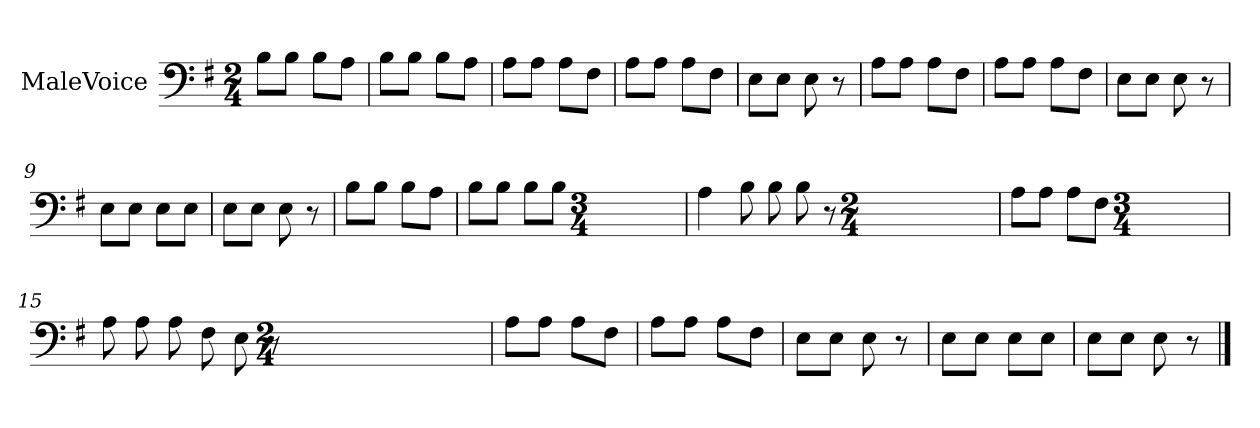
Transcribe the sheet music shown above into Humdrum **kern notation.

**kern
*part1
*staff1
*I"MaleVoice
*clefF4
*k[f#]
*M2/4
*MM96
=1
8B\L
8B\J
8B\L
8A\J
=2
8B\L
8B\J
8B\L
8A\J
=3
8A\L
8A\J
8A\L
8F#\J
=4
8A\L
8A\J
8A\L
8F#\J
=5
8E\L
8E\J
8E
8r
=6
8A\L
8A\J
8A\L
8F#\J
=7
8A\L
8A\J
8A\L
8F#\J
=8
8E\L
8E\J
8E
8r
=9
8E\L
8E\J
8E\L
8E\J
=10
8E\L
8E\J
8E
8r
=11
8B\L
8B\J
8B\L
8A\J
=12
8B\L
8B\J
8B\L
8B\J
*M3/4
=13
4A
8B
8B
8B
8r
*M2/4
=14
8A\L
8A\J
8A\L
8F#\J
*M3/4
=15
8A
8A
8A
8F#
8E
8r
*M2/4
=16
8A\L
8A\J
8A\L
8F#\J
=17
8A\L
8A\J
8A\L
8F#\J
=18
8E\L
8E\J
8E
8r
=19
8E\L
8E\J
8E\L
8E\J
=20
8E\L
8E\J
8E
8r
==
*-
